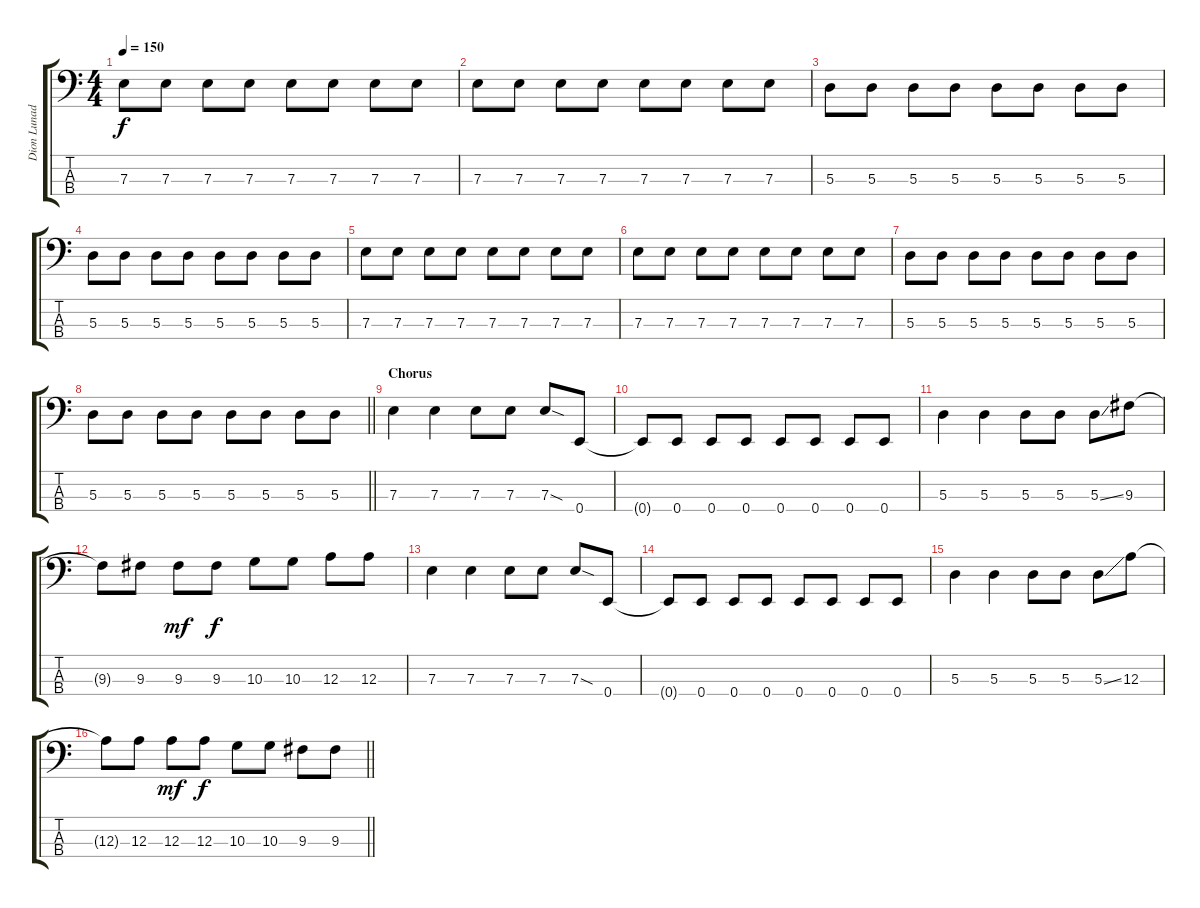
\track ("Dion Lunadon - Bass" "Dion Lunad") {instrument electricbasspick}
\staff {score tabs}
\tuning (G2 D2 A1 E1) {hide}
\ts (4 4)
\tempo 150
\clef f4
\ks c
7.3.8{dy f} 7.3.8 7.3.8 7.3.8 7.3.8 7.3.8 7.3.8 7.3.8 |
7.3.8 7.3.8 7.3.8 7.3.8 7.3.8 7.3.8 7.3.8 7.3.8 |
5.3.8 5.3.8 5.3.8 5.3.8 5.3.8 5.3.8 5.3.8 5.3.8 |
5.3.8 5.3.8 5.3.8 5.3.8 5.3.8 5.3.8 5.3.8 5.3.8 |
7.3.8 7.3.8 7.3.8 7.3.8 7.3.8 7.3.8 7.3.8 7.3.8 |
7.3.8 7.3.8 7.3.8 7.3.8 7.3.8 7.3.8 7.3.8 7.3.8 |
5.3.8 5.3.8 5.3.8 5.3.8 5.3.8 5.3.8 5.3.8 5.3.8 |
\barLineRight lightlight
5.3.8 5.3.8 5.3.8 5.3.8 5.3.8 5.3.8 5.3.8 5.3.8 |
\section ("" "Chorus")
7.3.4 7.3.4 7.3.8 7.3.8 7.3{sod}.8 0.4.8 |
0.4{t}.8 0.4.8 0.4.8 0.4.8 0.4.8 0.4.8 0.4.8 0.4.8 |
5.3.4 5.3.4 5.3.8 5.3.8 5.3{ss}.8 9.3.8 |
9.3{t}.8 9.3.8 9.3.8{dy mf} 9.3.8{dy f} 10.3.8 10.3.8 12.3.8 12.3.8 |
7.3.4 7.3.4 7.3.8 7.3.8 7.3{sod}.8 0.4.8 |
0.4{t}.8 0.4.8 0.4.8 0.4.8 0.4.8 0.4.8 0.4.8 0.4.8 |
5.3.4 5.3.4 5.3.8 5.3.8 5.3{ss}.8 12.3.8 |
\barLineRight lightlight
12.3{t}.8 12.3.8 12.3.8{dy mf} 12.3.8{dy f} 10.3.8 10.3.8 9.3.8 9.3.8
